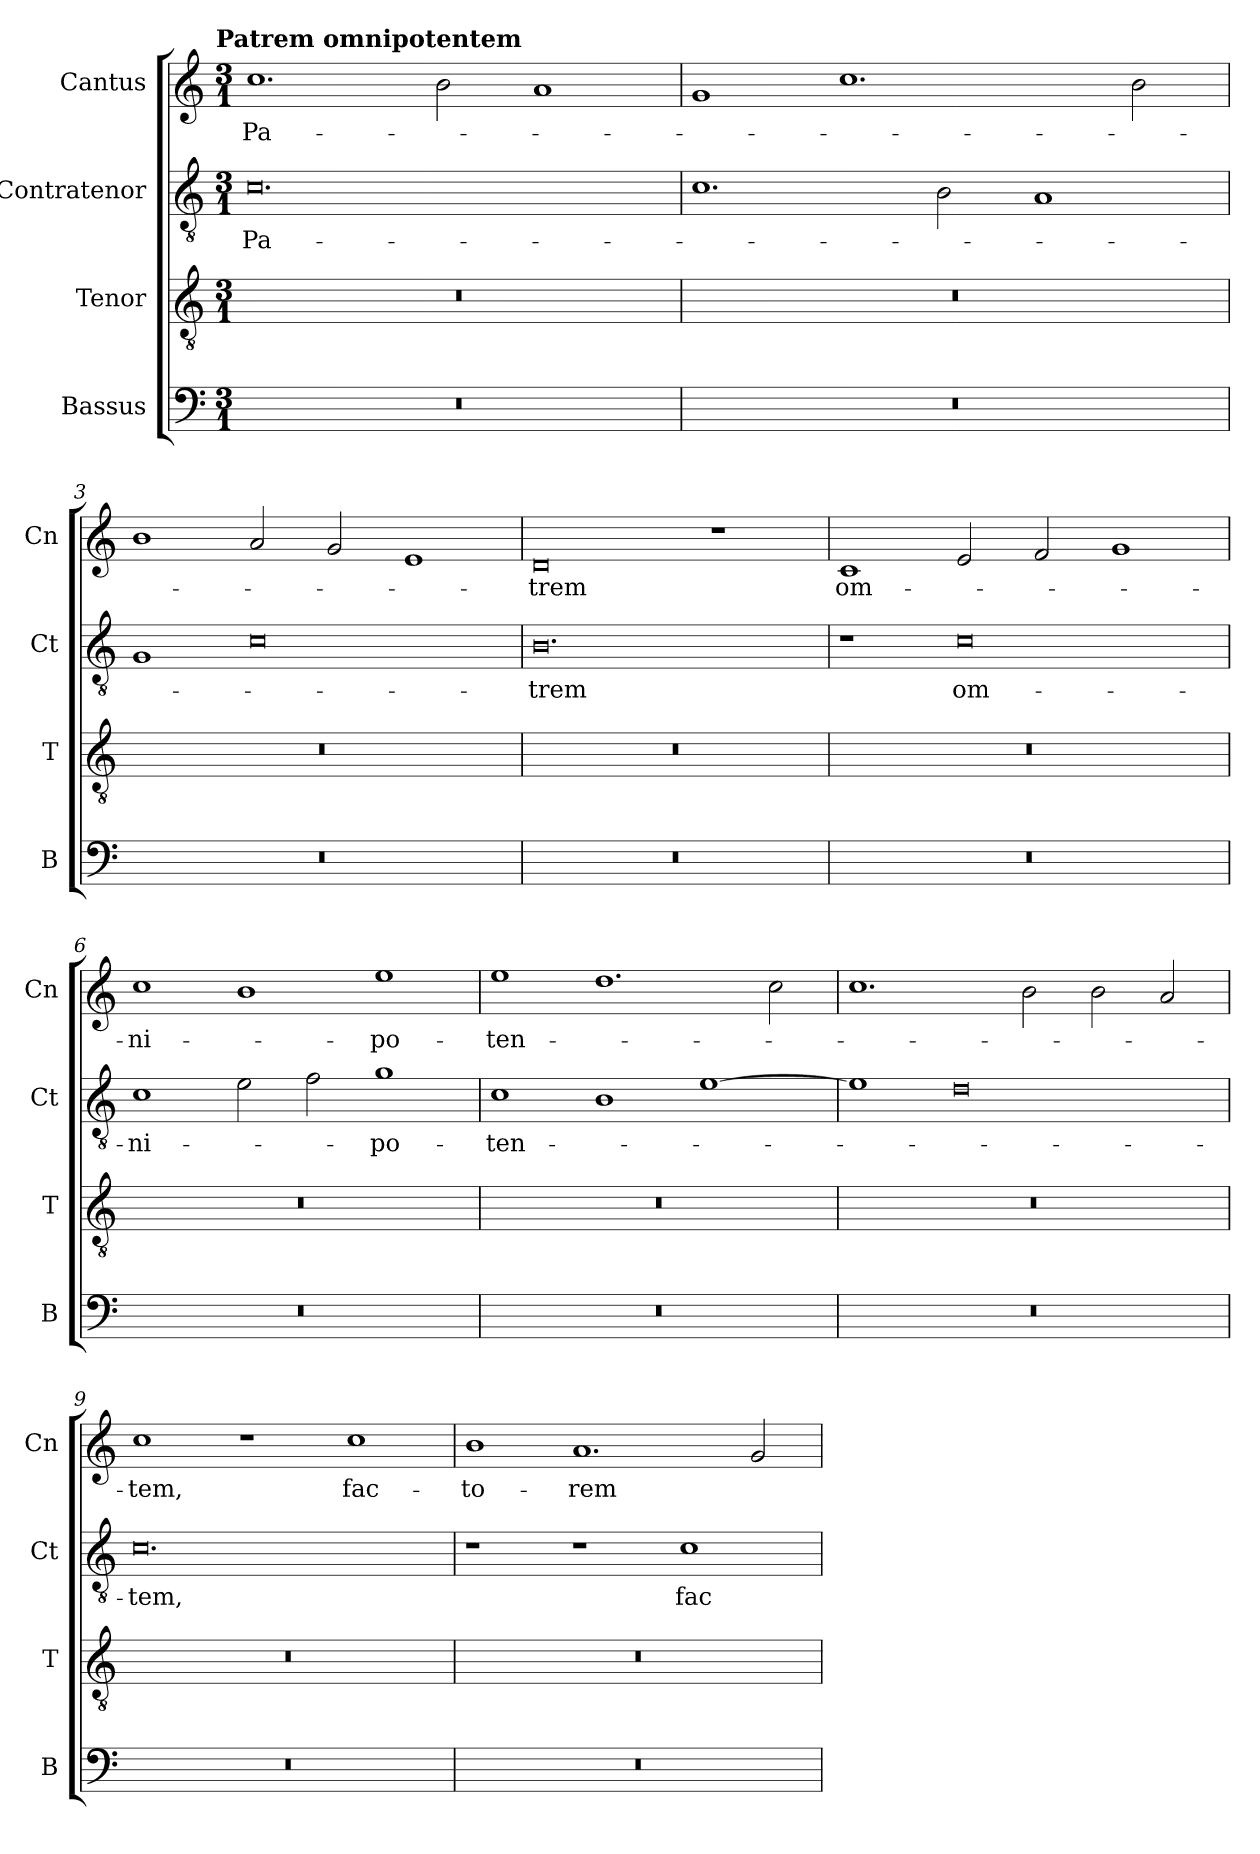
**kern	**kern	**kern	**text	**kern	**text
*part4	*part3	*part2	*part2	*part1	*part1
*staff4	*staff3	*staff2	*staff2	*staff1	*staff1
*I"Bassus	*I"Tenor	*I"Contratenor	*	*I"Cantus	*
*I'B	*I'T	*I'Ct	*	*I'Cn	*
*clefF4	*clefGv2	*clefGv2	*	*clefG2	*
*k[]	*k[]	*k[]	*	*k[]	*
!!LO:TX:omd:t=Patrem omnipotentem
*M3/1	*M3/1	*M3/1	*	*M3/1	*
*MM384	*MM384	*MM384	*	*MM384	*
=1	=1	=1	=1	=1	=1
0.r	0.r	0.c	Pa-	1.cc	Pa-
.	.	.	.	2b\	.
.	.	.	.	1a	.
=2	=2	=2	=2	=2	=2
0.r	0.r	1.c	.	1g	.
.	.	.	.	1.cc	.
.	.	2B\	.	.	.
.	.	1A	.	.	.
.	.	.	.	2b\	.
=3	=3	=3	=3	=3	=3
0.r	0.r	1G	.	1b	.
.	.	0c	.	2a/	.
.	.	.	.	2g/	.
.	.	.	.	1e	.
=4	=4	=4	=4	=4	=4
0.r	0.r	0.B	-trem	0d	-trem
.	.	.	.	1r	.
=5	=5	=5	=5	=5	=5
0.r	0.r	1r	.	1c	om-
.	.	0c	om-	2e/	.
.	.	.	.	2f/	.
.	.	.	.	1g	.
=6	=6	=6	=6	=6	=6
0.r	0.r	1c	-ni-	1cc	-ni-
.	.	2e\	.	1b	.
.	.	2f\	.	.	.
.	.	1g	-po-	1ee	-po-
=7	=7	=7	=7	=7	=7
0.r	0.r	1c	-ten-	1ee	-ten-
.	.	1B	.	1.dd	.
.	.	[1e	.	.	.
.	.	.	.	2cc\	.
=8	=8	=8	=8	=8	=8
0.r	0.r	1e]	.	1.cc	.
.	.	0d	.	.	.
.	.	.	.	2b\	.
.	.	.	.	2b\	.
.	.	.	.	2a/	.
=9	=9	=9	=9	=9	=9
0.r	0.r	0.c	-tem,	1cc	-tem,
.	.	.	.	1r	.
.	.	.	.	1cc	fac-
=10	=10	=10	=10	=10	=10
0.r	0.r	1r	.	1b	-to-
.	.	1r	.	1.a	-rem
.	.	1c	fac-	.	.
.	.	.	.	2g/	.
=	=	=	=	=	=
*-	*-	*-	*-	*-	*-
